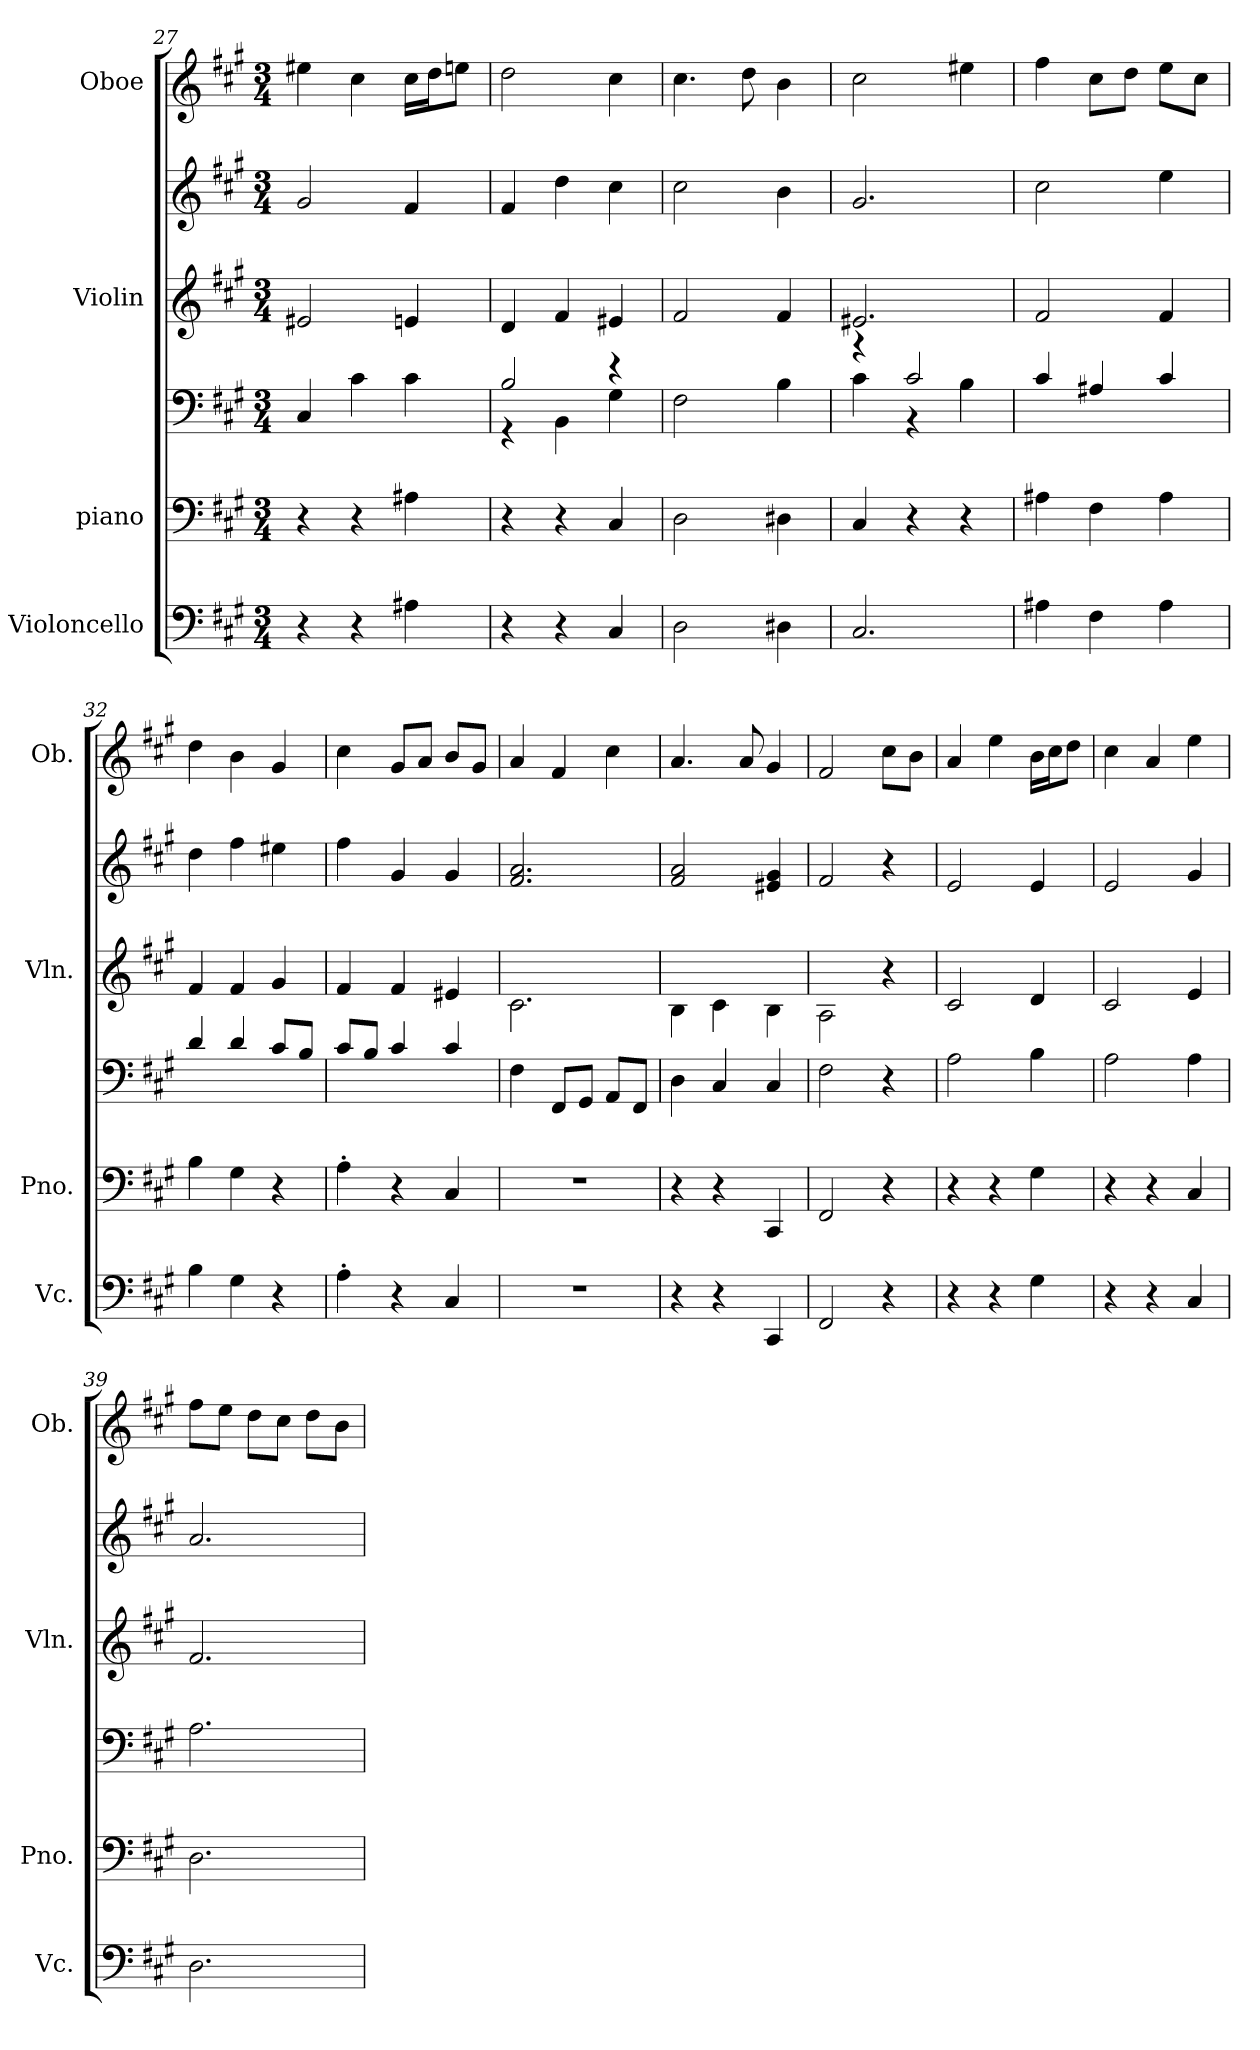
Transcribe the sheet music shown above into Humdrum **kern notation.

**kern	**kern	**kern	**kern	**kern	**kern
*part4	*part3	*part3	*part2	*part2	*part1
*staff6	*staff5	*staff4	*staff3	*staff2	*staff1
*I"Violoncello	*I"piano	*	*I"Violin	*	*I"Oboe
*I'Vc.	*I'Pno.	*	*I'Vln.	*	*I'Ob.
*clefF4	*clefF4	*clefF4	*clefG2	*clefG2	*clefG2
*k[f#c#g#]	*k[f#c#g#]	*k[f#c#g#]	*k[f#c#g#]	*k[f#c#g#]	*k[f#c#g#]
*M3/4	*M3/4	*M3/4	*M3/4	*M3/4	*M3/4
=27	=27	=27	=27	=27	=27
4r	4r	4C#/	2e#X/	2g#/	4ee#X\
4r	4r	4c#\	.	.	4cc#\
4A#X\	4A#X\	4c#\	4en/	4f#/	16cc#\LL
.	.	.	.	.	16dd\J
.	.	.	.	.	8een\J
=28	=28	=28	=28	=28	=28
*	*	*^	*	*	*
4r	4r	2B/	4r	4d/	4f#/	2dd\
4r	4r	.	4BB\	4f#/	4dd\	.
4C#/	4C#/	4r	4G#\	4e#X/	4cc#\	4cc#\
*	*	*v	*v	*	*	*
=29	=29	=29	=29	=29	=29
2D\	2D\	2F#\	2f#/	2cc#\	4.cc#\
.	.	.	.	.	8dd\
4D#X\	4D#X\	4B\	4f#/	4b\	4b\
=30	=30	=30	=30	=30	=30
*	*	*^	*	*	*
2.C#/	4C#/	4r	4c#\	2.e#X/	2.g#/	2cc#\
.	4r	2c#/	4r	.	.	.
.	4r	.	4B\	.	.	4ee#X\
*	*	*v	*v	*	*	*
=31	=31	=31	=31	=31	=31
4A#X\	4A#X\	4c#/	2f#/	2cc#\	4ff#\
4F#\	4F#\	4A#X/	.	.	8cc#\L
.	.	.	.	.	8dd\J
4A#\	4A#\	4c#/	4f#/	4ee\	8ee\L
.	.	.	.	.	8cc#\J
=32	=32	=32	=32	=32	=32
4B\	4B\	4d/	4f#/	4dd\	4dd\
4G#\	4G#\	4d/	4f#/	4ff#\	4b\
4r	4r	8c#/L	4g#/	4ee#X\	4g#/
.	.	8B/J	.	.	.
!!LO:PB:g=z
=33	=33	=33	=33	=33	=33
4A'\	4A'\	8c#/L	4f#/	4ff#\	4cc#\
.	.	8B/J	.	.	.
4r	4r	4c#/	4f#/	4g#/	8g#/L
.	.	.	.	.	8a/J
4C#/	4C#/	4c#/	4e#X/	4g#/	8b/L
.	.	.	.	.	8g#/J
=34	=34	=34	=34	=34	=34
2.r	2.r	4F#\	2.c#\	2.f#/ 2.a/	4a/
.	.	8FF#/L	.	.	4f#/
.	.	8GG#/J	.	.	.
.	.	8AA/L	.	.	4cc#\
.	.	8FF#/J	.	.	.
=35	=35	=35	=35	=35	=35
4r	4r	4D\	4B\	2f#/ 2a/	4.a/
4r	4r	4C#/	4c#\	.	.
.	.	.	.	.	8a/
4CC#/	4CC#/	4C#/	4B\	4e#X/ 4g#/	4g#/
=36	=36	=36	=36	=36	=36
2FF#/	2FF#/	2F#\	2A\	2f#/	2f#/
4r	4r	4r	4r	4r	8cc#\L
.	.	.	.	.	8b\J
=37	=37	=37	=37	=37	=37
4r	4r	2A\	2c#/	2e/	4a/
4r	4r	.	.	.	4ee\
4G#\	4G#\	4B\	4d/	4e/	16b\LL
.	.	.	.	.	16cc#\J
.	.	.	.	.	8dd\J
=38	=38	=38	=38	=38	=38
4r	4r	2A\	2c#/	2e/	4cc#\
4r	4r	.	.	.	4a/
4C#/	4C#/	4A\	4e/	4g#/	4ee\
=39	=39	=39	=39	=39	=39
2.D\	2.D\	2.A\	2.f#/	2.a/	8ff#\L
.	.	.	.	.	8ee\J
.	.	.	.	.	8dd\L
.	.	.	.	.	8cc#\J
.	.	.	.	.	8dd\L
.	.	.	.	.	8b\J
=	=	=	=	=	=
*-	*-	*-	*-	*-	*-
